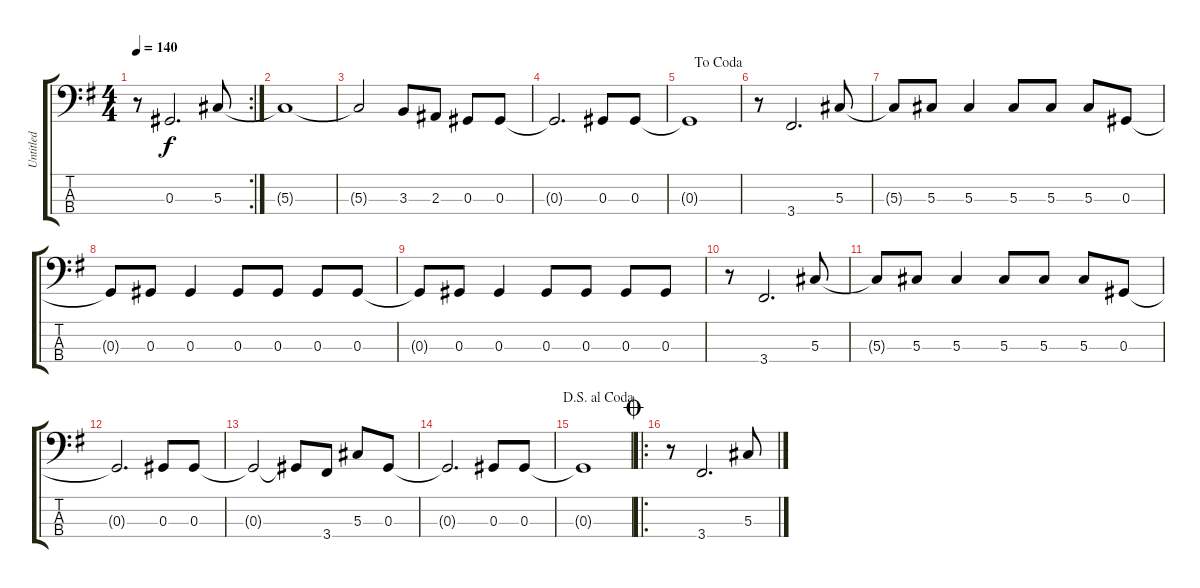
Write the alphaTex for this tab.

\track ("Untitled" "Untitled") {instrument electricbassfinger}
\staff {score tabs}
\tuning (Gb2 Db2 Ab1 Eb1) {hide}
\rc 2
\ts (4 4)
\tempo 140
\clef f4
\ks g
r.8{dy f} 0.3{t}.2{d} 5.3.8 |
5.3{t}.1 |
5.3{t}.2 3.3.8 2.3.8 0.3.8 0.3.8 |
0.3{t}.2{d} 0.3.8 0.3.8 |
\jump dacoda
0.3{t}.1 |
r.8 3.4.2{d} 5.3.8 |
5.3{t}.8 5.3.8 5.3.4 5.3.8 5.3.8 5.3.8 0.3.8 |
0.3{t}.8 0.3.8 0.3.4 0.3.8 0.3.8 0.3.8 0.3.8 |
0.3{t}.8 0.3.8 0.3.4 0.3.8 0.3.8 0.3.8 0.3.8 |
r.8 3.4.2{d} 5.3.8 |
5.3{t}.8 5.3.8 5.3.4 5.3.8 5.3.8 5.3.8 0.3.8 |
0.3{t}.2{d} 0.3.8 0.3.8 |
0.3{t}.2 0.3{t}.8 3.4.8 5.3.8 0.3.8 |
0.3{t}.2{d} 0.3.8 0.3.8 |
\jump dalsegnoalcoda
0.3{t}.1 |
\ro
\jump coda
r.8 3.4.2{d} 5.3.8
